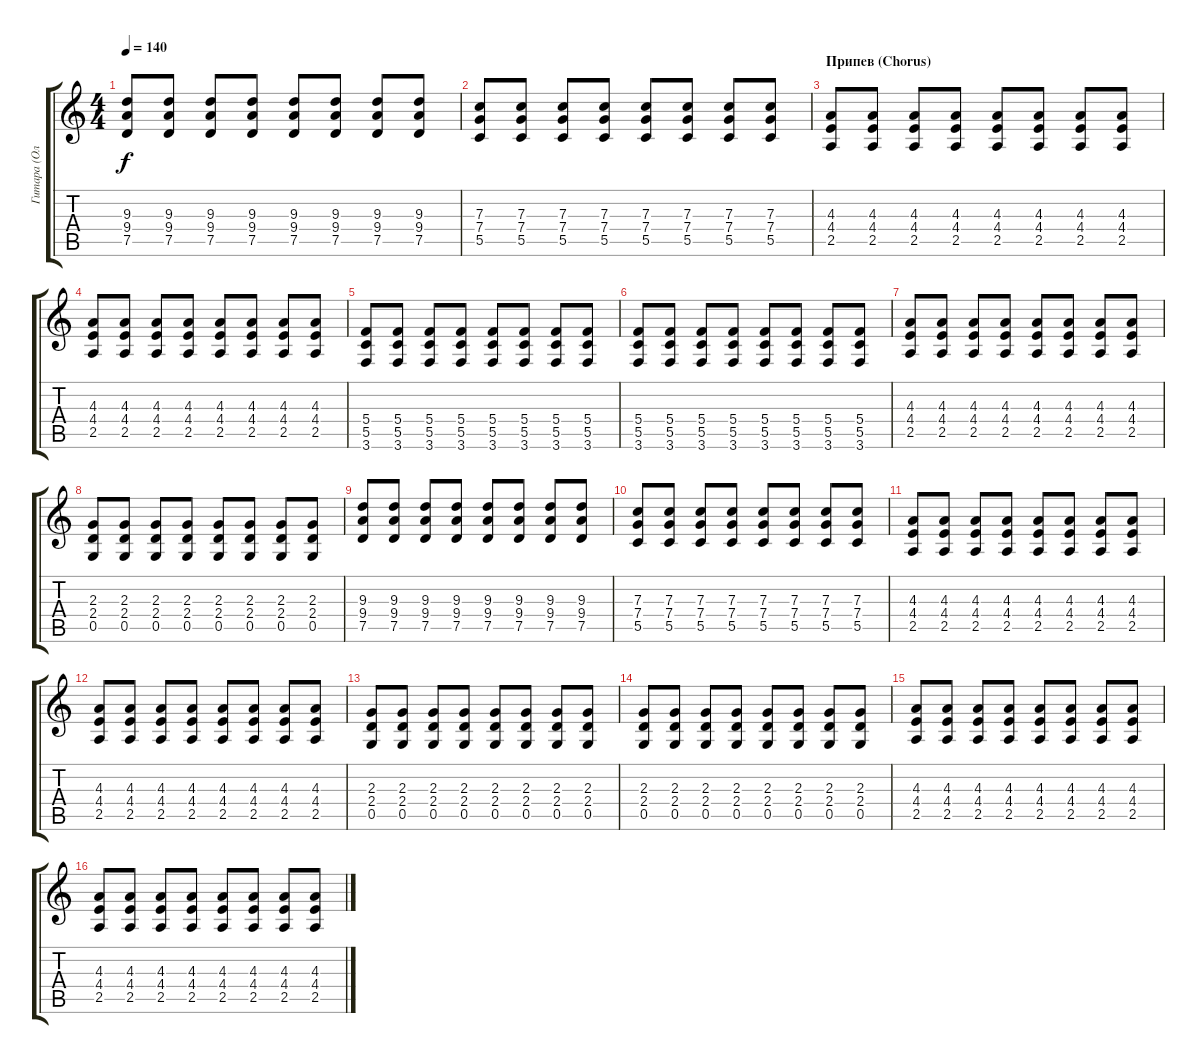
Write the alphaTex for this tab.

\track ("Гитара (Олег \"Mission\" Мишин)" "Гитара (Ол") {instrument distortionguitar}
\staff {score tabs}
\tuning (D4 A3 F3 C3 G2 D2) {hide}
\ts (4 4)
\tempo 140
\clef g2
\ks c
(9.3 9.4 7.5).8{dy f} (9.3 9.4 7.5).8 (9.3 9.4 7.5).8 (9.3 9.4 7.5).8 (9.3 9.4 7.5).8 (9.3 9.4 7.5).8 (9.3 9.4 7.5).8 (9.3 9.4 7.5).8 |
(7.3 7.4 5.5).8 (7.3 7.4 5.5).8 (7.3 7.4 5.5).8 (7.3 7.4 5.5).8 (7.3 7.4 5.5).8 (7.3 7.4 5.5).8 (7.3 7.4 5.5).8 (7.3 7.4 5.5).8 |
\section ("" "Припев (Chorus)")
(4.3 4.4 2.5).8 (4.3 4.4 2.5).8 (4.3 4.4 2.5).8 (4.3 4.4 2.5).8 (4.3 4.4 2.5).8 (4.3 4.4 2.5).8 (4.3 4.4 2.5).8 (4.3 4.4 2.5).8 |
(4.3 4.4 2.5).8 (4.3 4.4 2.5).8 (4.3 4.4 2.5).8 (4.3 4.4 2.5).8 (4.3 4.4 2.5).8 (4.3 4.4 2.5).8 (4.3 4.4 2.5).8 (4.3 4.4 2.5).8 |
(5.4 5.5 3.6).8 (5.4 5.5 3.6).8 (5.4 5.5 3.6).8 (5.4 5.5 3.6).8 (5.4 5.5 3.6).8 (5.4 5.5 3.6).8 (5.4 5.5 3.6).8 (5.4 5.5 3.6).8 |
(5.4 5.5 3.6).8 (5.4 5.5 3.6).8 (5.4 5.5 3.6).8 (5.4 5.5 3.6).8 (5.4 5.5 3.6).8 (5.4 5.5 3.6).8 (5.4 5.5 3.6).8 (5.4 5.5 3.6).8 |
(4.3 4.4 2.5).8 (4.3 4.4 2.5).8 (4.3 4.4 2.5).8 (4.3 4.4 2.5).8 (4.3 4.4 2.5).8 (4.3 4.4 2.5).8 (4.3 4.4 2.5).8 (4.3 4.4 2.5).8 |
(2.3 2.4 0.5).8 (2.3 2.4 0.5).8 (2.3 2.4 0.5).8 (2.3 2.4 0.5).8 (2.3 2.4 0.5).8 (2.3 2.4 0.5).8 (2.3 2.4 0.5).8 (2.3 2.4 0.5).8 |
(9.3 9.4 7.5).8 (9.3 9.4 7.5).8 (9.3 9.4 7.5).8 (9.3 9.4 7.5).8 (9.3 9.4 7.5).8 (9.3 9.4 7.5).8 (9.3 9.4 7.5).8 (9.3 9.4 7.5).8 |
(7.3 7.4 5.5).8 (7.3 7.4 5.5).8 (7.3 7.4 5.5).8 (7.3 7.4 5.5).8 (7.3 7.4 5.5).8 (7.3 7.4 5.5).8 (7.3 7.4 5.5).8 (7.3 7.4 5.5).8 |
(4.3 4.4 2.5).8 (4.3 4.4 2.5).8 (4.3 4.4 2.5).8 (4.3 4.4 2.5).8 (4.3 4.4 2.5).8 (4.3 4.4 2.5).8 (4.3 4.4 2.5).8 (4.3 4.4 2.5).8 |
(4.3 4.4 2.5).8 (4.3 4.4 2.5).8 (4.3 4.4 2.5).8 (4.3 4.4 2.5).8 (4.3 4.4 2.5).8 (4.3 4.4 2.5).8 (4.3 4.4 2.5).8 (4.3 4.4 2.5).8 |
(2.3 2.4 0.5).8 (2.3 2.4 0.5).8 (2.3 2.4 0.5).8 (2.3 2.4 0.5).8 (2.3 2.4 0.5).8 (2.3 2.4 0.5).8 (2.3 2.4 0.5).8 (2.3 2.4 0.5).8 |
(2.3 2.4 0.5).8 (2.3 2.4 0.5).8 (2.3 2.4 0.5).8 (2.3 2.4 0.5).8 (2.3 2.4 0.5).8 (2.3 2.4 0.5).8 (2.3 2.4 0.5).8 (2.3 2.4 0.5).8 |
(4.3 4.4 2.5).8 (4.3 4.4 2.5).8 (4.3 4.4 2.5).8 (4.3 4.4 2.5).8 (4.3 4.4 2.5).8 (4.3 4.4 2.5).8 (4.3 4.4 2.5).8 (4.3 4.4 2.5).8 |
(4.3 4.4 2.5).8 (4.3 4.4 2.5).8 (4.3 4.4 2.5).8 (4.3 4.4 2.5).8 (4.3 4.4 2.5).8 (4.3 4.4 2.5).8 (4.3 4.4 2.5).8 (4.3 4.4 2.5).8
